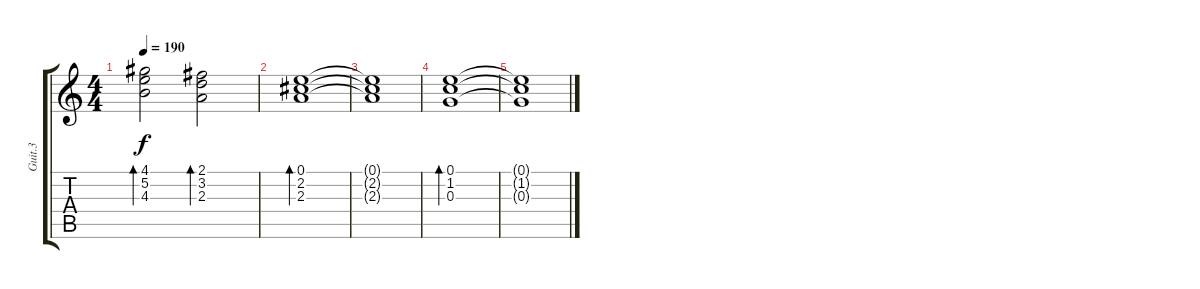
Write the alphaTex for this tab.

\track ("Guit.3" "Guit.3") {instrument electricguitarclean}
\staff {score tabs}
\tuning (E4 B3 G3 D3 A2 E2) {hide}
\ts (4 4)
\tempo 190
\clef g2
\ks c
(4.1 5.2 4.3).2{bd 480 dy f} (2.1 3.2 2.3).2{bd 480} |
(0.1 2.2 2.3).1{bd 480} |
(0.1{t} 2.2{t} 2.3{t}).1 |
(0.1 1.2 0.3).1{bd 480} |
(0.1{t} 1.2{t} 0.3{t}).1
